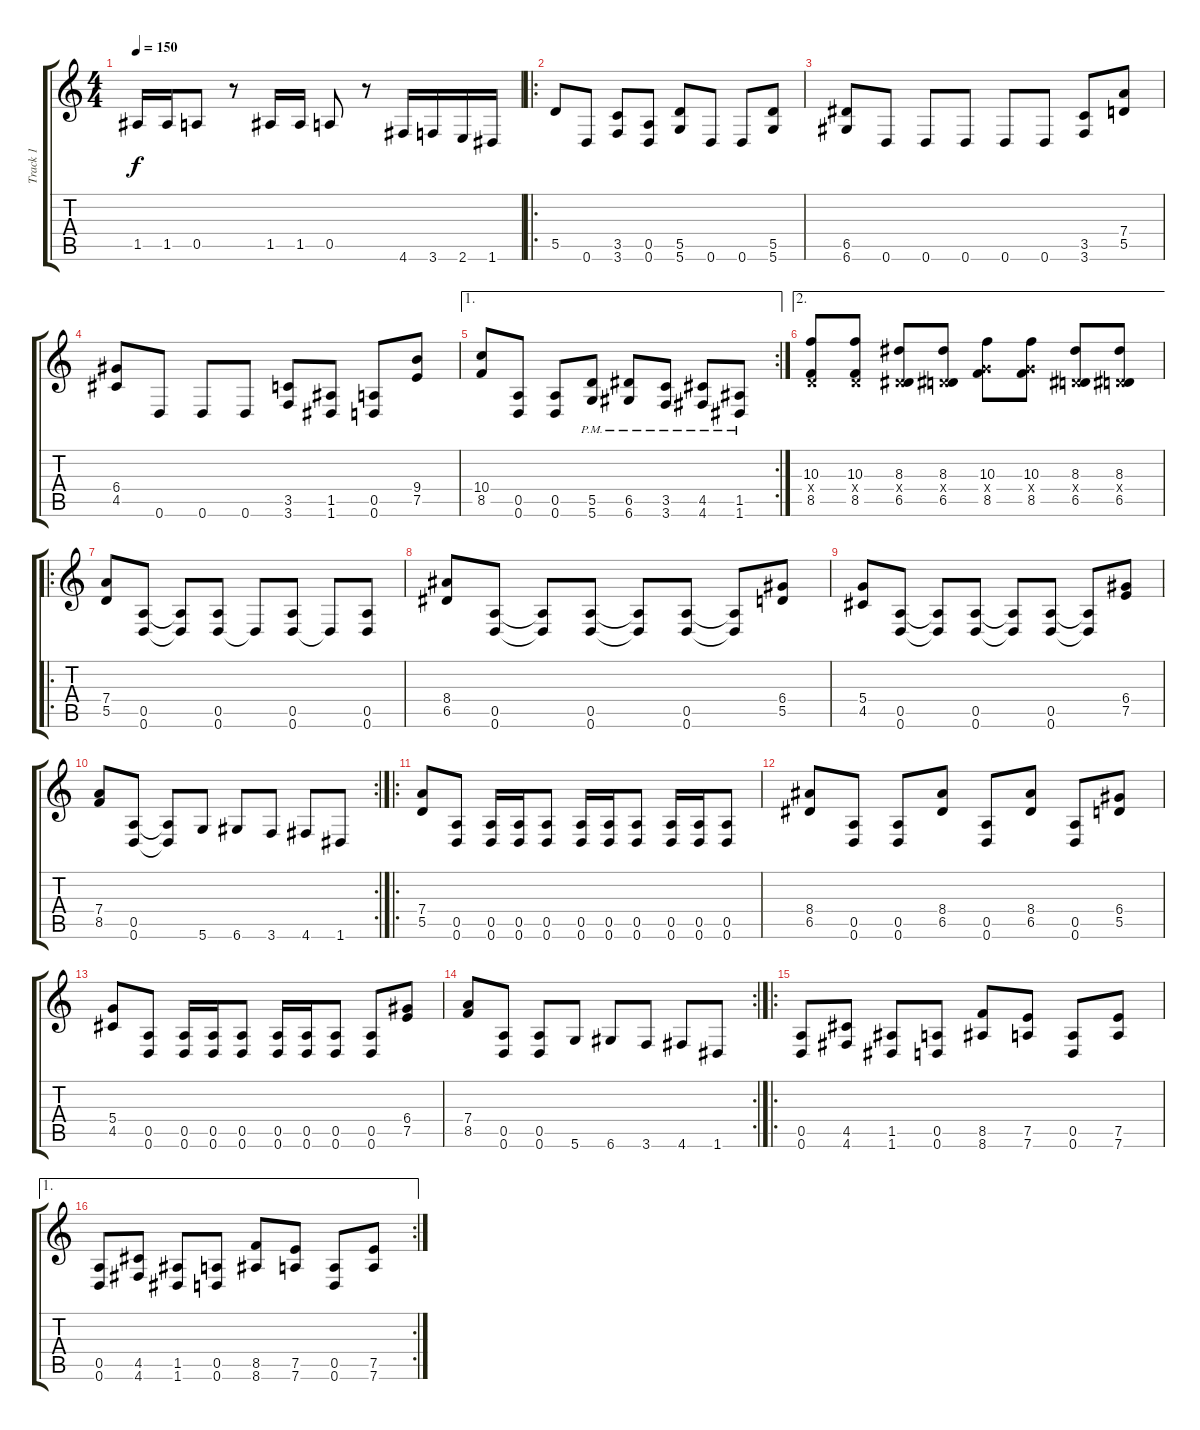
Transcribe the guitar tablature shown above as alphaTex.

\track ("Track 1" "Track 1") {instrument distortionguitar}
\staff {score tabs}
\tuning (E4 B3 G3 D3 A2 D2) {hide}
\ts (4 4)
\tempo 150
\clef g2
\ks c
1.5.16{dy f} 1.5.16 0.5.8 r.8 1.5.16 1.5.16 0.5.8 r.8 4.6.16 3.6.16 2.6.16 1.6.16 |
\ro
5.5.8 0.6.8 (3.5 3.6).8 (0.5 0.6).8 (5.5 5.6).8 0.6.8 0.6.8 (5.5 5.6).8 |
(6.5 6.6).8 0.6.8 0.6.8 0.6.8 0.6.8 0.6.8 (3.5 3.6).8 (7.4 5.5).8 |
(6.4 4.5).8 0.6.8 0.6.8 0.6.8 (3.5 3.6).8 (1.5 1.6).8 (0.5 0.6).8 (9.4 7.5).8 |
\ae 1
\rc 2
(10.4 8.5).8 (0.5 0.6).8 (0.5 0.6).8 (5.5{pm} 5.6{pm}).8 (6.5{pm} 6.6{pm}).8 (3.5{pm} 3.6{pm}).8 (4.5{pm} 4.6{pm}).8 (1.5{pm} 1.6{pm}).8 |
\ae 2
(10.3 0.4{x} 8.5).8 (10.3 0.4{x} 8.5).8 (8.3 0.4{x} 6.5).8 (8.3 0.4{x} 6.5).8 (10.3 5.4{x} 8.5).8 (10.3 5.4{x} 8.5).8 (8.3 0.4{x} 6.5).8 (8.3 0.4{x} 6.5).8 |
\ro
(7.4 5.5).8 (0.5 0.6).8 (0.5{t} 0.6{t}).8 (0.5 0.6).8 0.6{t}.8 (0.5 0.6).8 0.6{t}.8 (0.5 0.6).8 |
(8.4 6.5).8 (0.5 0.6).8 (0.5{t} 0.6{t}).8 (0.5 0.6).8 (0.5{t} 0.6{t}).8 (0.5 0.6).8 (0.5{t} 0.6{t}).8 (6.4 5.5).8 |
(5.4 4.5).8 (0.5 0.6).8 (0.5{t} 0.6{t}).8 (0.5 0.6).8 (0.5{t} 0.6{t}).8 (0.5 0.6).8 (0.5{t} 0.6{t}).8 (6.4 7.5).8 |
\rc 2
(7.4 8.5).8 (0.5 0.6).8 (0.5{t} 0.6{t}).8 5.6.8 6.6.8 3.6.8 4.6.8 1.6.8 |
\ro
(7.4 5.5).8 (0.5 0.6).8 (0.5 0.6).16 (0.5 0.6).16 (0.5 0.6).8 (0.5 0.6).16 (0.5 0.6).16 (0.5 0.6).8 (0.5 0.6).16 (0.5 0.6).16 (0.5 0.6).8 |
(8.4 6.5).8 (0.5 0.6).8 (0.5 0.6).8 (8.4 6.5).8 (0.5 0.6).8 (8.4 6.5).8 (0.5 0.6).8 (6.4 5.5).8 |
(5.4 4.5).8 (0.5 0.6).8 (0.5 0.6).16 (0.5 0.6).16 (0.5 0.6).8 (0.5 0.6).16 (0.5 0.6).16 (0.5 0.6).8 (0.5 0.6).8 (6.4 7.5).8 |
\rc 2
(7.4 8.5).8 (0.5 0.6).8 (0.5 0.6).8 5.6.8 6.6.8 3.6.8 4.6.8 1.6.8 |
\ro
(0.5 0.6).8 (4.5 4.6).8 (1.5 1.6).8 (0.5 0.6).8 (8.5 8.6).8 (7.5 7.6).8 (0.5 0.6).8 (7.5 7.6).8 |
\ae 1
\rc 2
(0.5 0.6).8 (4.5 4.6).8 (1.5 1.6).8 (0.5 0.6).8 (8.5 8.6).8 (7.5 7.6).8 (0.5 0.6).8 (7.5 7.6).8
